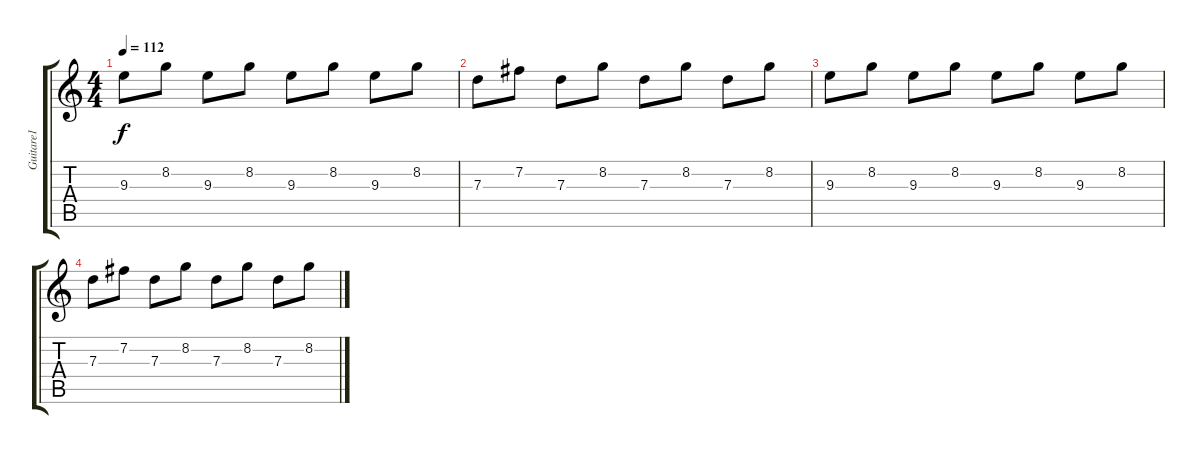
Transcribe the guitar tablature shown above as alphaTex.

\track ("Guitare1" "Guitare1") {instrument electricguitarclean}
\staff {score tabs}
\tuning (E4 B3 G3 D3 A2 E2) {hide}
\ts (4 4)
\tempo 112
\clef g2
\ks c
9.3.8{dy f volume 6} 8.2.8 9.3.8 8.2.8 9.3.8 8.2.8 9.3.8 8.2.8 |
7.3.8{volume 4} 7.2.8 7.3.8 8.2.8 7.3.8 8.2.8 7.3.8 8.2.8 |
9.3.8{volume 2} 8.2.8 9.3.8 8.2.8 9.3.8 8.2.8 9.3.8 8.2.8 |
7.3.8{volume 0} 7.2.8 7.3.8 8.2.8 7.3.8 8.2.8 7.3.8 8.2.8
